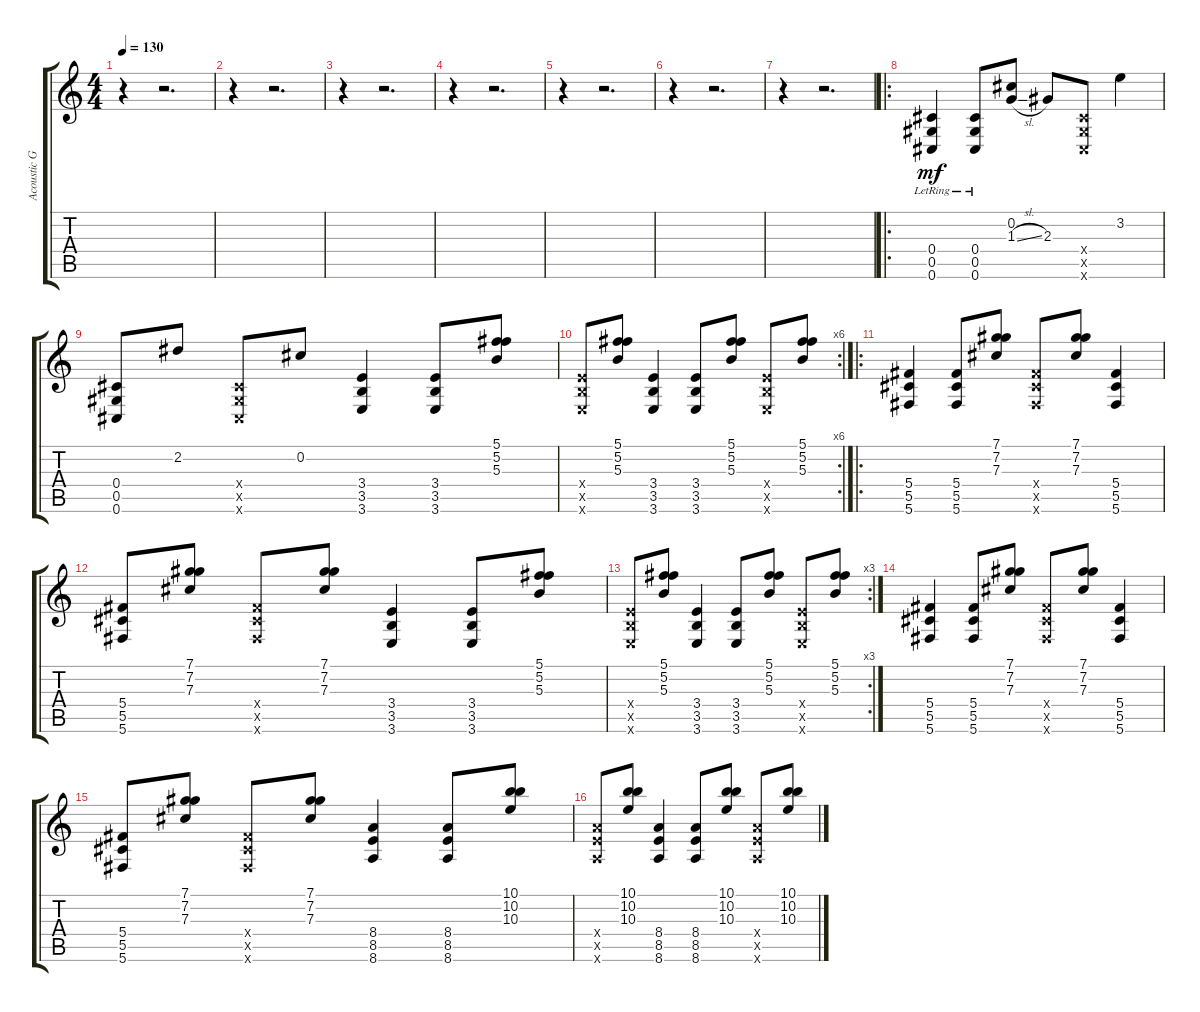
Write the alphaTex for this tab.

\track ("Acoustic Guitar (Brian Vodinh)" "Acoustic G") {instrument acousticguitarsteel}
\staff {score tabs}
\tuning (Db4 Db4 Gb3 Db3 Ab2 Db2) {hide}
\ts (4 4)
\tempo 130
\clef g2
\ks c
r.4{dy mf instrument acousticguitarsteel} r.2{d} |
r.4 r.2{d} |
r.4 r.2{d} |
r.4 r.2{d} |
r.4 r.2{d} |
r.4 r.2{d} |
r.4 r.2{d} |
\ro
(0.4 0.5 0.6{lr}).4 (0.4 0.5{lr} 0.6).8 (0.2 1.3{sl}).8 2.3.8 (0.4{x} 0.5{x} 0.6{x}).8 3.2.4 |
(0.4 0.5 0.6).8 2.2.8 (0.4{x} 0.5{x} 0.6{x}).8 0.2.8 (3.4 3.5 3.6).4 (3.4 3.5 3.6).8 (5.1 5.2 5.3).8 |
\rc 6
(3.4{x} 3.5{x} 3.6{x}).8 (5.1 5.2 5.3).8 (3.4 3.5 3.6).4 (3.4 3.5 3.6).8 (5.1 5.2 5.3).8 (3.4{x} 3.5{x} 3.6{x}).8 (5.1 5.2 5.3).8 |
\ro
(5.4 5.5 5.6).4 (5.4 5.5 5.6).8 (7.1 7.2 7.3).8 (5.4{x} 5.5{x} 5.6{x}).8 (7.1 7.2 7.3).8 (5.4 5.5 5.6).4 |
(5.4 5.5 5.6).8 (7.1 7.2 7.3).8 (5.4{x} 5.5{x} 5.6{x}).8 (7.1 7.2 7.3).8 (3.4 3.5 3.6).4 (3.4 3.5 3.6).8 (5.1 5.2 5.3).8 |
\rc 3
(3.4{x} 3.5{x} 3.6{x}).8 (5.1 5.2 5.3).8 (3.4 3.5 3.6).4 (3.4 3.5 3.6).8 (5.1 5.2 5.3).8 (3.4{x} 3.5{x} 3.6{x}).8 (5.1 5.2 5.3).8 |
(5.4 5.5 5.6).4 (5.4 5.5 5.6).8 (7.1 7.2 7.3).8 (5.4{x} 5.5{x} 5.6{x}).8 (7.1 7.2 7.3).8 (5.4 5.5 5.6).4 |
(5.4 5.5 5.6).8 (7.1 7.2 7.3).8 (5.4{x} 5.5{x} 5.6{x}).8 (7.1 7.2 7.3).8 (8.4 8.5 8.6).4 (8.4 8.5 8.6).8 (10.1 10.2 10.3).8 |
(8.4{x} 8.5{x} 8.6{x}).8 (10.1 10.2 10.3).8 (8.4 8.5 8.6).4 (8.4 8.5 8.6).8 (10.1 10.2 10.3).8 (8.4{x} 8.5{x} 8.6{x}).8 (10.1 10.2 10.3).8
